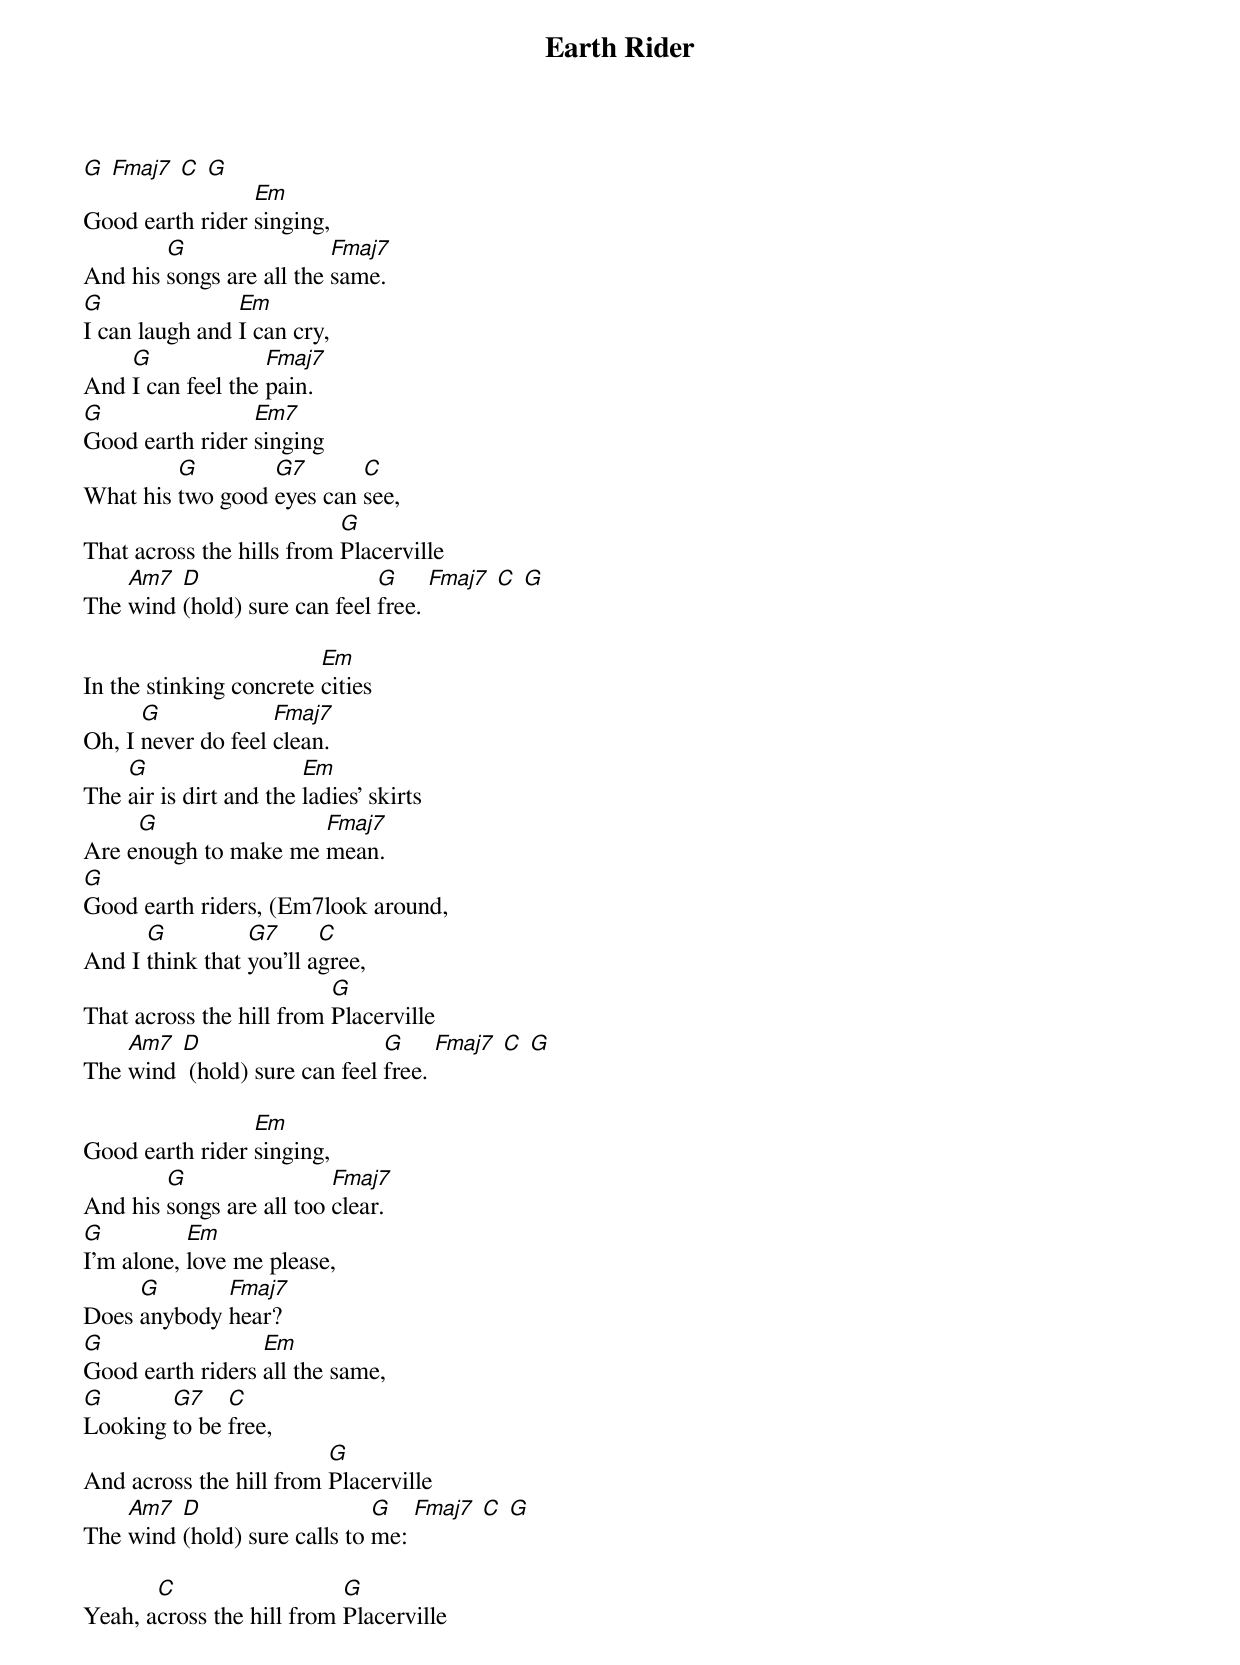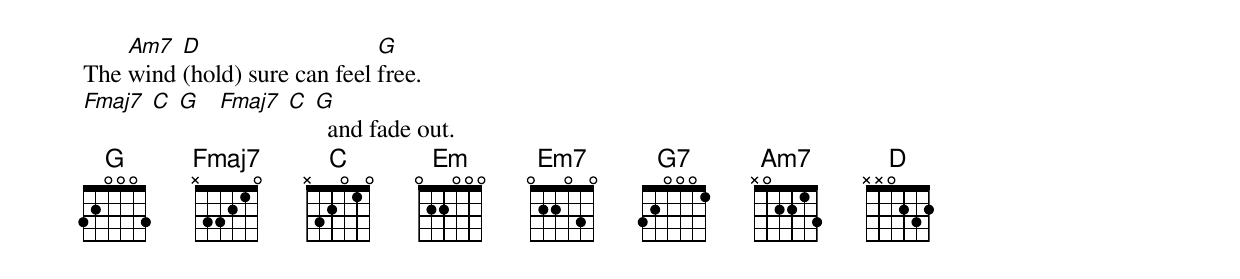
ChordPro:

{title: Earth Rider}
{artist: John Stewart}
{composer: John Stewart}
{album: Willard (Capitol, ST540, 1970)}

[G] [Fmaj7] [C] [G]
Good earth rider [Em]singing,
And his [G]songs are all the [Fmaj7]same.
[G]I can laugh and [Em]I can cry,
And [G]I can feel the [Fmaj7]pain.
[G]Good earth rider [Em7]singing
What his [G]two good [G7]eyes can [C]see,
That across the hills from [G]Placerville
The [Am7]wind [D](hold) sure can feel [G]free. [Fmaj7] [C] [G]

In the stinking concrete [Em]cities
Oh, I [G]never do feel [Fmaj7]clean.
The [G]air is dirt and the [Em]ladies' skirts
Are e[G]nough to make me [Fmaj7]mean.
[G]Good earth riders, (Em7look around,
And I [G]think that [G7]you'll a[C]gree,
That across the hill from [G]Placerville
The [Am7]wind [D] (hold) sure can feel [G]free. [Fmaj7] [C] [G]

Good earth rider [Em]singing,
And his [G]songs are all too [Fmaj7]clear.
[G]I'm alone, [Em]love me please,
Does [G]anybody [Fmaj7]hear?
[G]Good earth riders [Em]all the same,
[G]Looking [G7]to be [C]free,
And across the hill from [G]Placerville
The [Am7]wind [D](hold) sure calls to [G]me: [Fmaj7] [C] [G]

Yeah, a[C]cross the hill from [G]Placerville
The [Am7]wind [D](hold) sure can feel [G]free.
[Fmaj7] [C] [G]   [Fmaj7] [C] [G]  and fade out.
